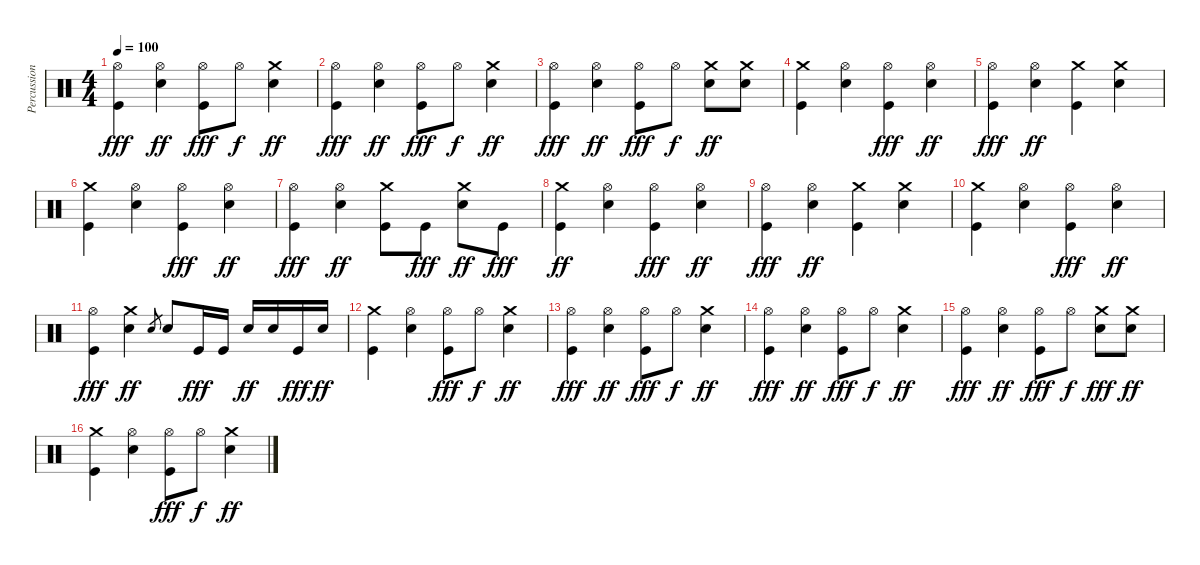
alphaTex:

\track ("Percussion" "Percussion") {instrument percussion}
\staff {score}
\articulation defaults
\ts (4 4)
\tempo 100
\clef neutral
\ks c
("Kick (hit)" "Hi-Hat (open)").4{dy fff} ("Snare (hit) 2" "Hi-Hat (open)").4{dy ff} ("Kick (hit)" "Hi-Hat (open)").8{dy fff} "Hi-Hat (open)".8{dy f} ("Snare (hit) 2" "Crash medium (hit)").4{dy ff} |
("Kick (hit)" "Hi-Hat (open)").4{dy fff} ("Snare (hit) 2" "Hi-Hat (open)").4{dy ff} ("Kick (hit)" "Hi-Hat (open)").8{dy fff} "Hi-Hat (open)".8{dy f} ("Snare (hit) 2" "Crash medium (hit)").4{dy ff} |
("Kick (hit)" "Hi-Hat (open)").4{dy fff} ("Snare (hit) 2" "Hi-Hat (open)").4{dy ff} ("Kick (hit)" "Hi-Hat (open)").8{dy fff} "Hi-Hat (open)".8{dy f} ("Snare (hit) 2" "Crash medium (hit)").8{dy ff} ("Snare (hit) 2" "Crash medium (hit)").8 |
("Kick (hit)" "Crash medium (hit)").4 ("Snare (hit) 2" "Hi-Hat (open)").4 ("Kick (hit)" "Hi-Hat (open)").4{dy fff} ("Snare (hit) 2" "Hi-Hat (open)").4{dy ff} |
("Kick (hit)" "Hi-Hat (open)").4{dy fff} ("Snare (hit) 2" "Hi-Hat (open)").4{dy ff} ("Kick (hit)" "Crash medium (hit)").4 ("Snare (hit) 2" "Crash medium (hit)").4 |
("Kick (hit)" "Crash medium (hit)").4 ("Snare (hit) 2" "Hi-Hat (open)").4 ("Kick (hit)" "Hi-Hat (open)").4{dy fff} ("Snare (hit) 2" "Hi-Hat (open)").4{dy ff} |
("Kick (hit)" "Hi-Hat (open)").4{dy fff} ("Snare (hit) 2" "Hi-Hat (open)").4{dy ff} ("Kick (hit)" "Crash medium (hit)").8 "Kick (hit)".8{dy fff} ("Snare (hit) 2" "Crash medium (hit)").8{dy ff} "Kick (hit)".8{dy fff} |
("Kick (hit)" "Crash medium (hit)").4{dy ff} ("Snare (hit) 2" "Hi-Hat (open)").4 ("Kick (hit)" "Hi-Hat (open)").4{dy fff} ("Snare (hit) 2" "Hi-Hat (open)").4{dy ff} |
("Kick (hit)" "Hi-Hat (open)").4{dy fff} ("Snare (hit) 2" "Hi-Hat (open)").4{dy ff} ("Kick (hit)" "Crash medium (hit)").4 ("Snare (hit) 2" "Crash medium (hit)").4 |
("Kick (hit)" "Crash medium (hit)").4 ("Snare (hit) 2" "Hi-Hat (open)").4 ("Kick (hit)" "Hi-Hat (open)").4{dy fff} ("Snare (hit) 2" "Hi-Hat (open)").4{dy ff} |
("Kick (hit)" "Hi-Hat (open)").4{dy fff} ("Snare (hit) 2" "Crash medium (hit)").4{dy ff} "Snare (hit) 2".8{gr} "Snare (hit) 2".8 "Kick (hit)".16{dy fff} "Kick (hit)".16 "Snare (hit) 2".16{dy ff} "Snare (hit) 2".16 "Kick (hit)".16{dy fff} "Snare (hit) 2".16{dy ff} |
("Kick (hit)" "Crash medium (hit)").4 ("Snare (hit) 2" "Hi-Hat (open)").4 ("Kick (hit)" "Hi-Hat (open)").8{dy fff} "Hi-Hat (open)".8{dy f} ("Snare (hit) 2" "Crash medium (hit)").4{dy ff} |
("Kick (hit)" "Hi-Hat (open)").4{dy fff} ("Snare (hit) 2" "Hi-Hat (open)").4{dy ff} ("Kick (hit)" "Hi-Hat (open)").8{dy fff} "Hi-Hat (open)".8{dy f} ("Snare (hit) 2" "Crash medium (hit)").4{dy ff} |
("Kick (hit)" "Hi-Hat (open)").4{dy fff} ("Snare (hit) 2" "Hi-Hat (open)").4{dy ff} ("Kick (hit)" "Hi-Hat (open)").8{dy fff} "Hi-Hat (open)".8{dy f} ("Snare (hit) 2" "Crash medium (hit)").4{dy ff} |
("Kick (hit)" "Hi-Hat (open)").4{dy fff} ("Snare (hit) 2" "Hi-Hat (open)").4{dy ff} ("Kick (hit)" "Hi-Hat (open)").8{dy fff} "Hi-Hat (open)".8{dy f} ("Snare (hit) 2" "Crash medium (hit)").8{dy fff} ("Snare (hit) 2" "Crash medium (hit)").8{dy ff} |
("Kick (hit)" "Crash medium (hit)").4 ("Snare (hit) 2" "Hi-Hat (open)").4 ("Kick (hit)" "Hi-Hat (open)").8{dy fff} "Hi-Hat (open)".8{dy f} ("Snare (hit) 2" "Crash medium (hit)").4{dy ff}
